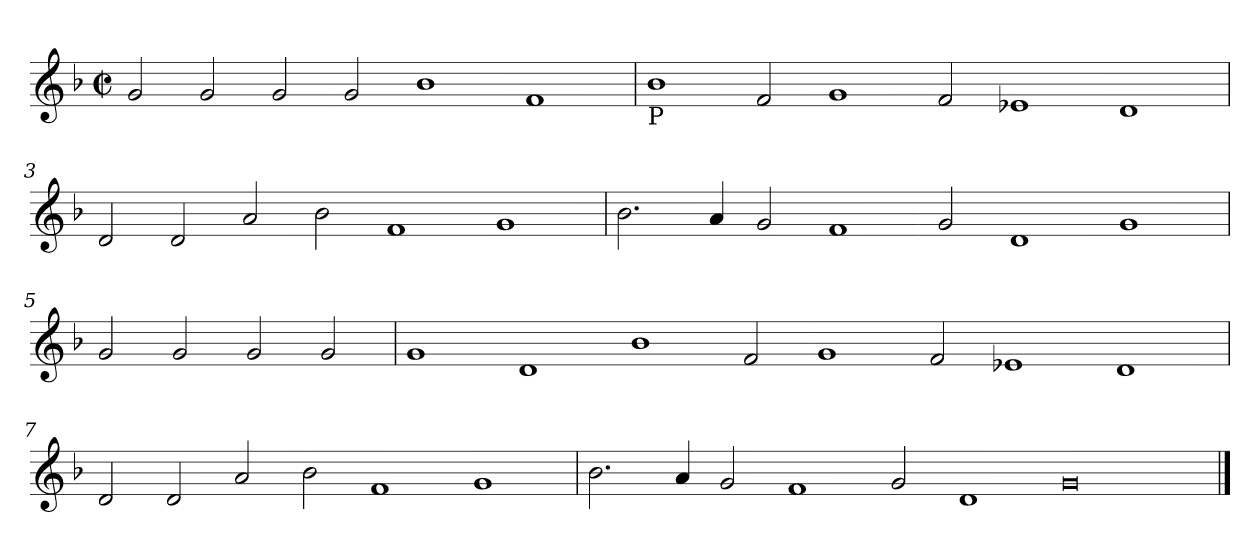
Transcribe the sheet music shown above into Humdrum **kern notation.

**kern
*part1
*staff1
*clefG2
*k[b-]
*M2/2
*met(c|)
=1
2g/
2g/
2g/
2g/
1b-
1f
=2
!LO:TX:b:t=P
1b-
2f/
1g
2f/
1e-X
1d
=3
2d/
2d/
2a/
2b-\
1f
1g
=4
2.b-\
4a/
2g/
1f
2g/
1d
1g
=5
2g/
2g/
2g/
2g/
=6
1g
1d
1b-
2f/
1g
2f/
1e-X
1d
=7
2d/
2d/
2a/
2b-\
1f
1g
=8
2.b-\
4a/
2g/
1f
2g/
1d
0g
==
*-
